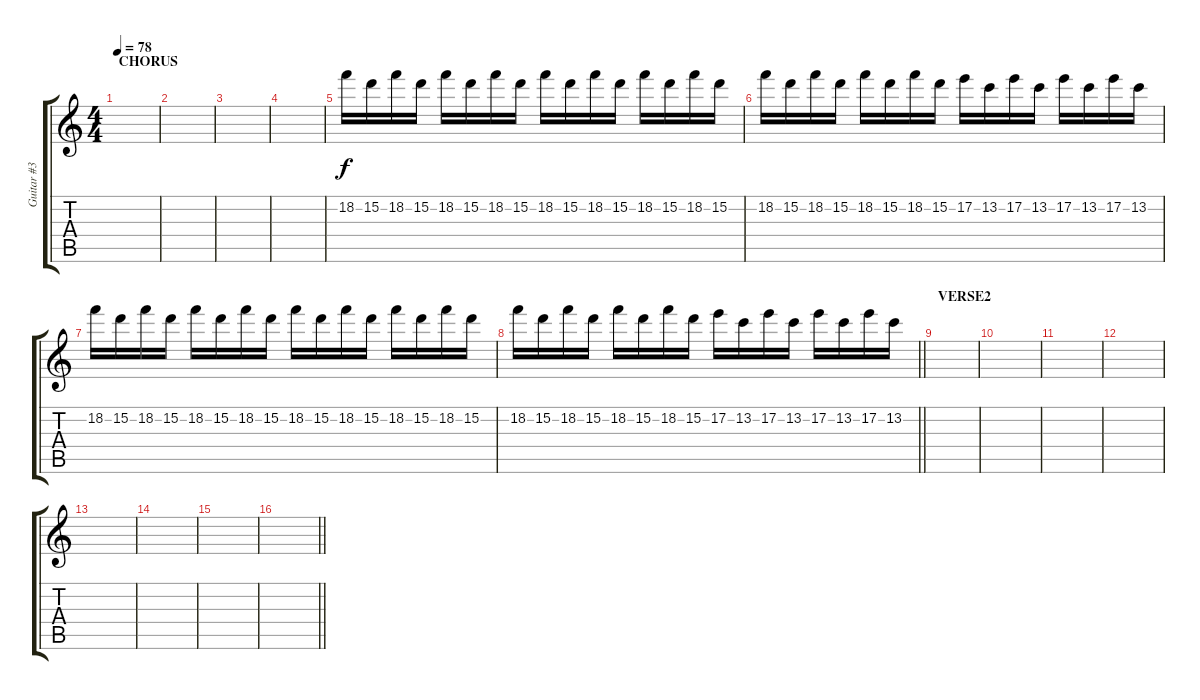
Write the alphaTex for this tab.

\track ("Guitar #3" "Guitar #3") {instrument distortionguitar}
\staff {score tabs}
\tuning (E4 B3 G3 D3 A2 E2) {hide}
\ts (4 4)
\section ("" "CHORUS")
\tempo 78
\clef g2
\ks c
|
|
|
|
18.2.16 15.2.16 18.2.16 15.2.16 18.2.16 15.2.16 18.2.16 15.2.16 18.2.16 15.2.16 18.2.16 15.2.16 18.2.16 15.2.16 18.2.16 15.2.16 |
18.2.16 15.2.16 18.2.16 15.2.16 18.2.16 15.2.16 18.2.16 15.2.16 17.2.16 13.2.16 17.2.16 13.2.16 17.2.16 13.2.16 17.2.16 13.2.16 |
18.2.16 15.2.16 18.2.16 15.2.16 18.2.16 15.2.16 18.2.16 15.2.16 18.2.16 15.2.16 18.2.16 15.2.16 18.2.16 15.2.16 18.2.16 15.2.16 |
\barLineRight lightlight
18.2.16 15.2.16 18.2.16 15.2.16 18.2.16 15.2.16 18.2.16 15.2.16 17.2.16 13.2.16 17.2.16 13.2.16 17.2.16 13.2.16 17.2.16 13.2.16 |
\section ("" "VERSE2")
|
|
|
|
|
|
|
\barLineRight lightlight
